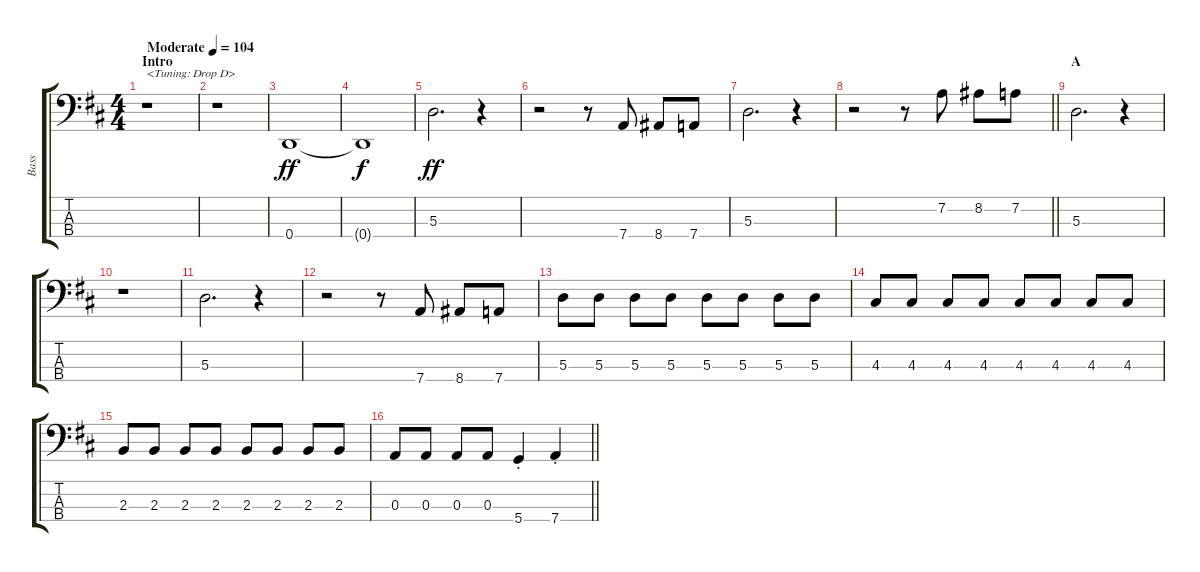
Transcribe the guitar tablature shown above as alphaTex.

\track ("Bass" "Bass") {instrument electricbasspick}
\staff {score tabs}
\tuning (G2 D2 A1 D1) {hide}
\ts (4 4)
\section ("" "Intro")
\tempo (104 "Moderate")
\clef f4
\ks d
r.1{txt "<Tuning: Drop D>" dy ff instrument electricbasspick} |
r.1 |
0.4.1 |
0.4{t}.1{dy f} |
5.3.2{d dy ff} r.4 |
r.2 r.8 7.4.8 8.4.8 7.4.8 |
5.3.2{d} r.4 |
\barLineRight lightlight
r.2 r.8 7.2.8 8.2.8 7.2.8 |
\section ("" "A")
5.3.2{d} r.4 |
r.1 |
5.3.2{d} r.4 |
r.2 r.8 7.4.8 8.4.8 7.4.8 |
5.3.8 5.3.8 5.3.8 5.3.8 5.3.8 5.3.8 5.3.8 5.3.8 |
4.3.8 4.3.8 4.3.8 4.3.8 4.3.8 4.3.8 4.3.8 4.3.8 |
2.3.8 2.3.8 2.3.8 2.3.8 2.3.8 2.3.8 2.3.8 2.3.8 |
\barLineRight lightlight
0.3.8 0.3.8 0.3.8 0.3.8 5.4{st}.4 7.4{st}.4
